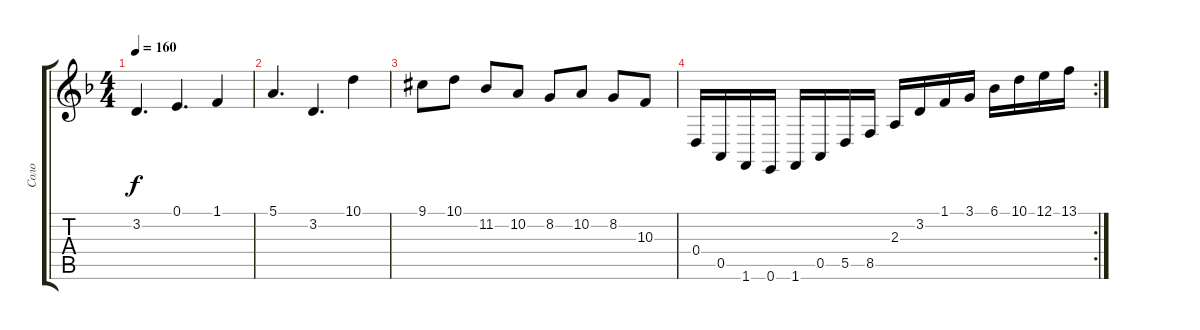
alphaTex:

\track ("Соло" "Соло") {instrument lead8bassandlead}
\staff {score tabs}
\tuning (E4 B3 G3 D3 A2 E2) {hide}
\ts (4 4)
\tempo 160
\clef g2
\ks dminor
3.2.4{d dy f} 0.1.4{d} 1.1.4 |
5.1.4{d} 3.2.4{d} 10.1.4 |
9.1{acc #}.8 10.1.8 11.2.8 10.2.8 8.2.8 10.2.8 8.2.8 10.3.8 |
\rc 2
0.4.16 0.5.16 1.6.16 0.6.16 1.6.16 0.5.16 5.5.16 8.5.16 2.3.16 3.2.16 1.1.16 3.1.16 6.1.16 10.1.16 12.1.16 13.1.16
